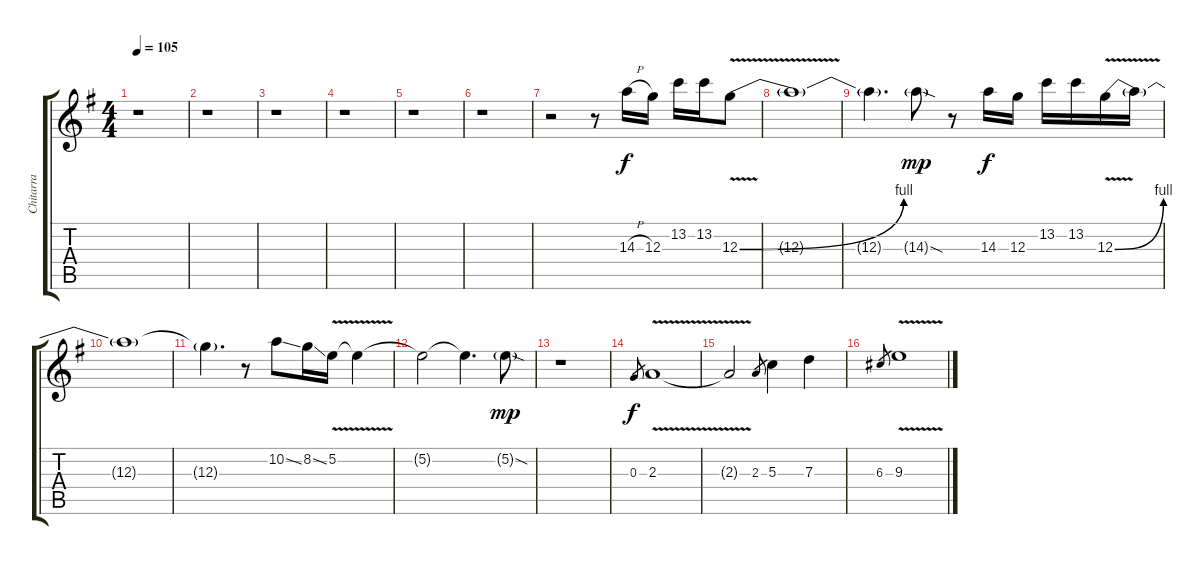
\track (" Chitarra Solista" " Chitarra ") {instrument overdrivenguitar}
\staff {score tabs}
\tuning (E4 B3 G3 D3 A2 E2) {hide}
\ts (4 4)
\tempo 105
\clef g2
\ks g
r.1{dy mp} |
r.1 |
r.1 |
r.1 |
r.1 |
r.1 |
r.2 r.8 14.3{h}.16{dy f} 12.3.16 13.2.16 13.2.16 12.3{be (bend 0 0 60 4) v}.8 |
12.3{t}.1 |
12.3{t}.4{d} 14.3{sod g}.8{dy mp} r.8 14.3.16{dy f} 12.3.16 13.2.16 13.2.16 12.3{be (bend 0 0 60 4) v}.16 12.3{t}.16 |
12.3{t}.1 |
12.3{t}.4{d} r.8 10.2{ss}.8 8.2{ss}.16 5.2{v}.16 5.2{t}.4 |
5.2{t}.2 5.2{t}.4{d} 5.2{sod g}.8{dy mp} |
r.1 |
0.3.8{gr dy f} 2.3{v}.1 |
2.3{t}.2 2.3.8{gr} 5.3.4 7.3.4 |
6.3.8{gr} 9.3{v}.1
